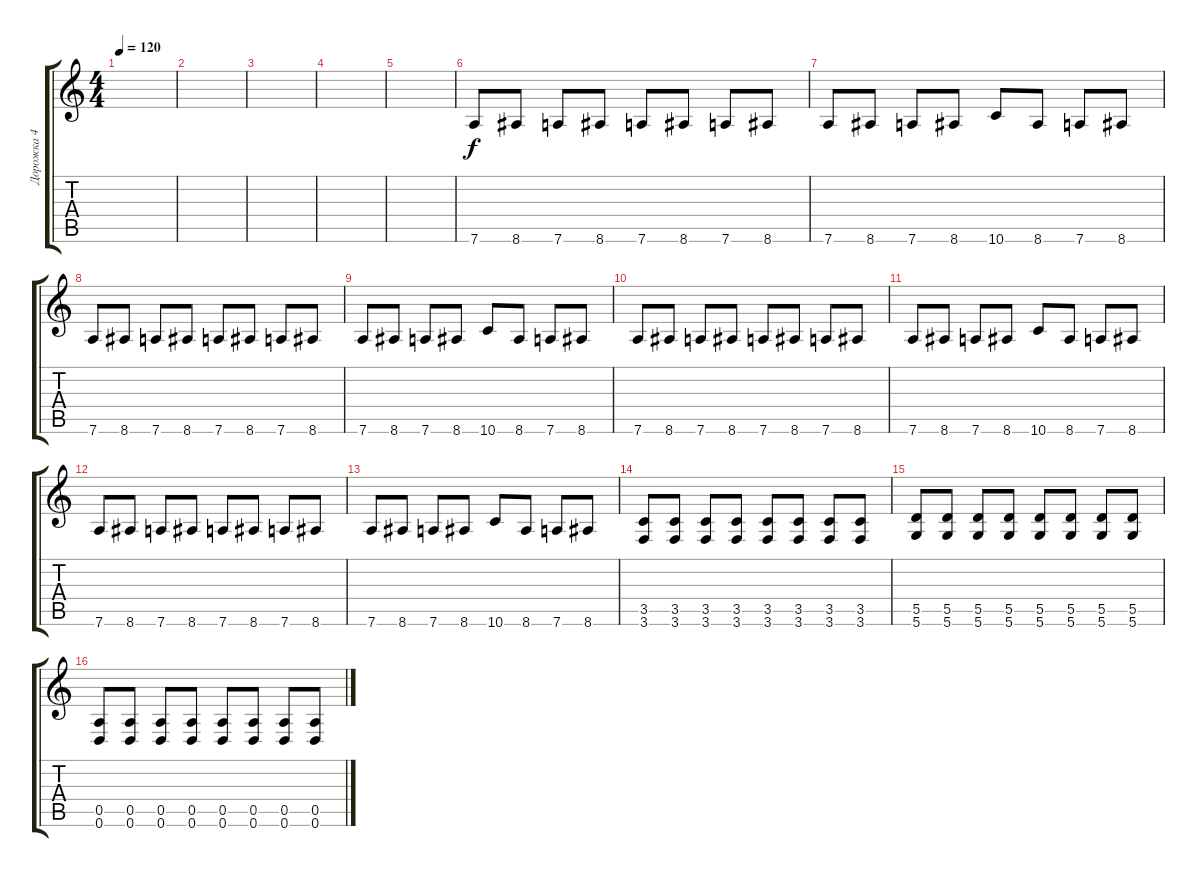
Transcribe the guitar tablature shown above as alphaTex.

\track ("Дорожка 4" "Дорожка 4") {instrument overdrivenguitar}
\staff {score tabs}
\tuning (E4 B3 G3 D3 A2 D2) {hide}
\ts (4 4)
\tempo 120
\clef g2
\ks c
|
|
|
|
|
7.6.8 8.6.8 7.6.8 8.6.8 7.6.8 8.6.8 7.6.8 8.6.8 |
7.6.8 8.6.8 7.6.8 8.6.8 10.6.8 8.6.8 7.6.8 8.6.8 |
7.6.8 8.6.8 7.6.8 8.6.8 7.6.8 8.6.8 7.6.8 8.6.8 |
7.6.8 8.6.8 7.6.8 8.6.8 10.6.8 8.6.8 7.6.8 8.6.8 |
7.6.8 8.6.8 7.6.8 8.6.8 7.6.8 8.6.8 7.6.8 8.6.8 |
7.6.8 8.6.8 7.6.8 8.6.8 10.6.8 8.6.8 7.6.8 8.6.8 |
7.6.8 8.6.8 7.6.8 8.6.8 7.6.8 8.6.8 7.6.8 8.6.8 |
7.6.8 8.6.8 7.6.8 8.6.8 10.6.8 8.6.8 7.6.8 8.6.8 |
(3.5 3.6).8 (3.5 3.6).8 (3.5 3.6).8 (3.5 3.6).8 (3.5 3.6).8 (3.5 3.6).8 (3.5 3.6).8 (3.5 3.6).8 |
(5.5 5.6).8 (5.5 5.6).8 (5.5 5.6).8 (5.5 5.6).8 (5.5 5.6).8 (5.5 5.6).8 (5.5 5.6).8 (5.5 5.6).8 |
(0.5 0.6).8 (0.5 0.6).8 (0.5 0.6).8 (0.5 0.6).8 (0.5 0.6).8 (0.5 0.6).8 (0.5 0.6).8 (0.5 0.6).8
